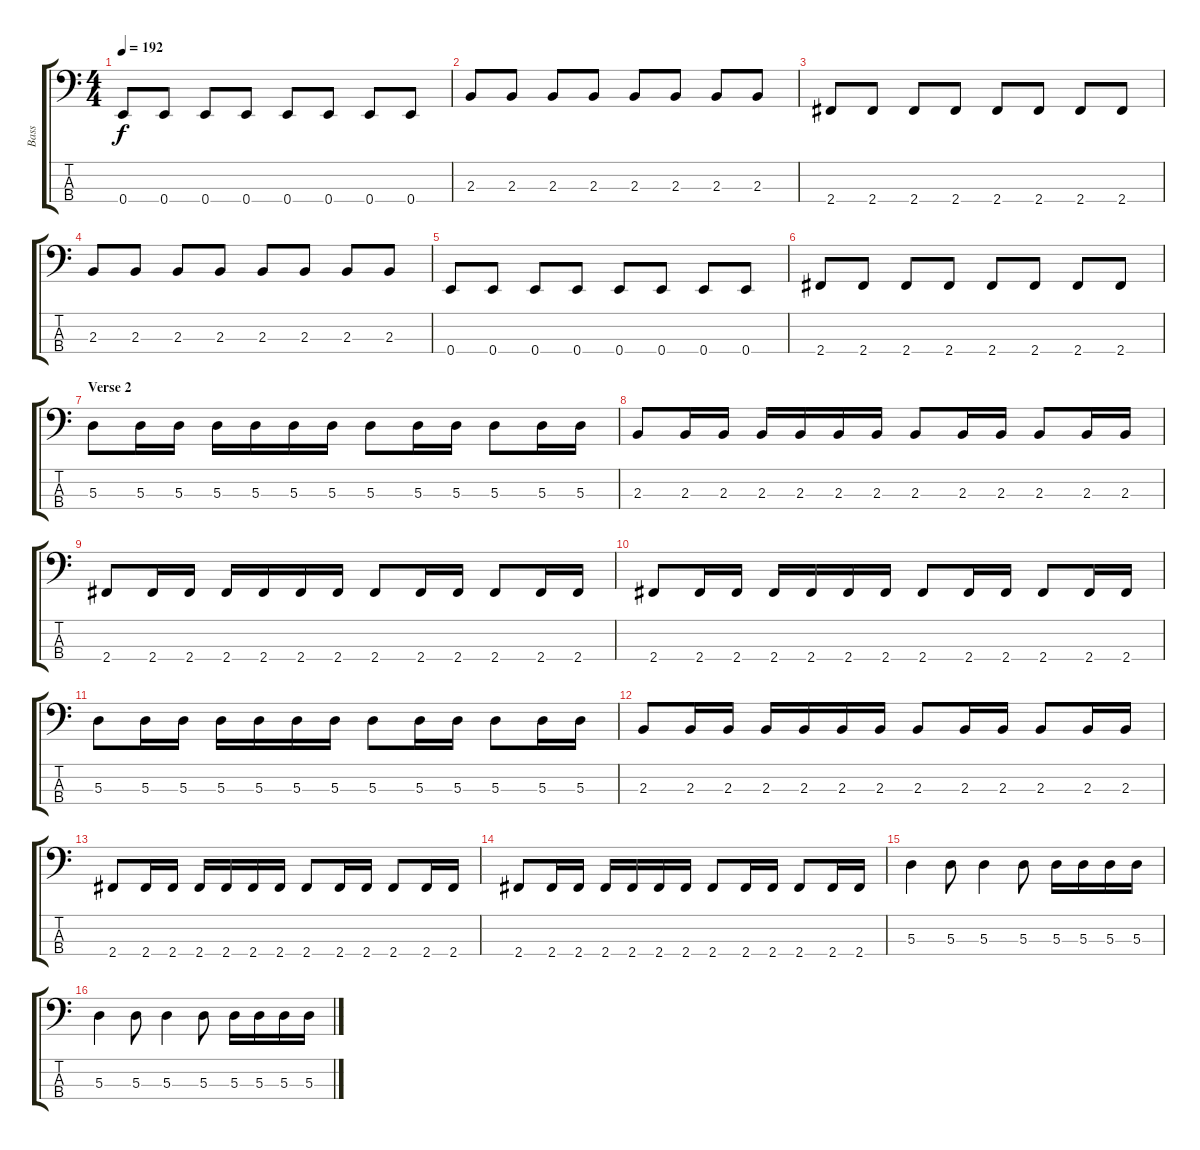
\track ("Bass" "Bass") {instrument electricbasspick}
\staff {score tabs}
\tuning (G2 D2 A1 E1) {hide}
\ts (4 4)
\tempo 192
\clef f4
\ks c
0.4.8{dy f} 0.4.8 0.4.8 0.4.8 0.4.8 0.4.8 0.4.8 0.4.8 |
2.3.8 2.3.8 2.3.8 2.3.8 2.3.8 2.3.8 2.3.8 2.3.8 |
2.4.8 2.4.8 2.4.8 2.4.8 2.4.8 2.4.8 2.4.8 2.4.8 |
2.3.8 2.3.8 2.3.8 2.3.8 2.3.8 2.3.8 2.3.8 2.3.8 |
0.4.8 0.4.8 0.4.8 0.4.8 0.4.8 0.4.8 0.4.8 0.4.8 |
2.4.8 2.4.8 2.4.8 2.4.8 2.4.8 2.4.8 2.4.8 2.4.8 |
\section ("" "Verse 2")
5.3.8 5.3.16 5.3.16 5.3.16 5.3.16 5.3.16 5.3.16 5.3.8 5.3.16 5.3.16 5.3.8 5.3.16 5.3.16 |
2.3.8 2.3.16 2.3.16 2.3.16 2.3.16 2.3.16 2.3.16 2.3.8 2.3.16 2.3.16 2.3.8 2.3.16 2.3.16 |
2.4.8 2.4.16 2.4.16 2.4.16 2.4.16 2.4.16 2.4.16 2.4.8 2.4.16 2.4.16 2.4.8 2.4.16 2.4.16 |
2.4.8 2.4.16 2.4.16 2.4.16 2.4.16 2.4.16 2.4.16 2.4.8 2.4.16 2.4.16 2.4.8 2.4.16 2.4.16 |
5.3.8 5.3.16 5.3.16 5.3.16 5.3.16 5.3.16 5.3.16 5.3.8 5.3.16 5.3.16 5.3.8 5.3.16 5.3.16 |
2.3.8 2.3.16 2.3.16 2.3.16 2.3.16 2.3.16 2.3.16 2.3.8 2.3.16 2.3.16 2.3.8 2.3.16 2.3.16 |
2.4.8 2.4.16 2.4.16 2.4.16 2.4.16 2.4.16 2.4.16 2.4.8 2.4.16 2.4.16 2.4.8 2.4.16 2.4.16 |
2.4.8 2.4.16 2.4.16 2.4.16 2.4.16 2.4.16 2.4.16 2.4.8 2.4.16 2.4.16 2.4.8 2.4.16 2.4.16 |
5.3.4 5.3.8 5.3.4 5.3.8 5.3.16 5.3.16 5.3.16 5.3.16 |
5.3.4 5.3.8 5.3.4 5.3.8 5.3.16 5.3.16 5.3.16 5.3.16
